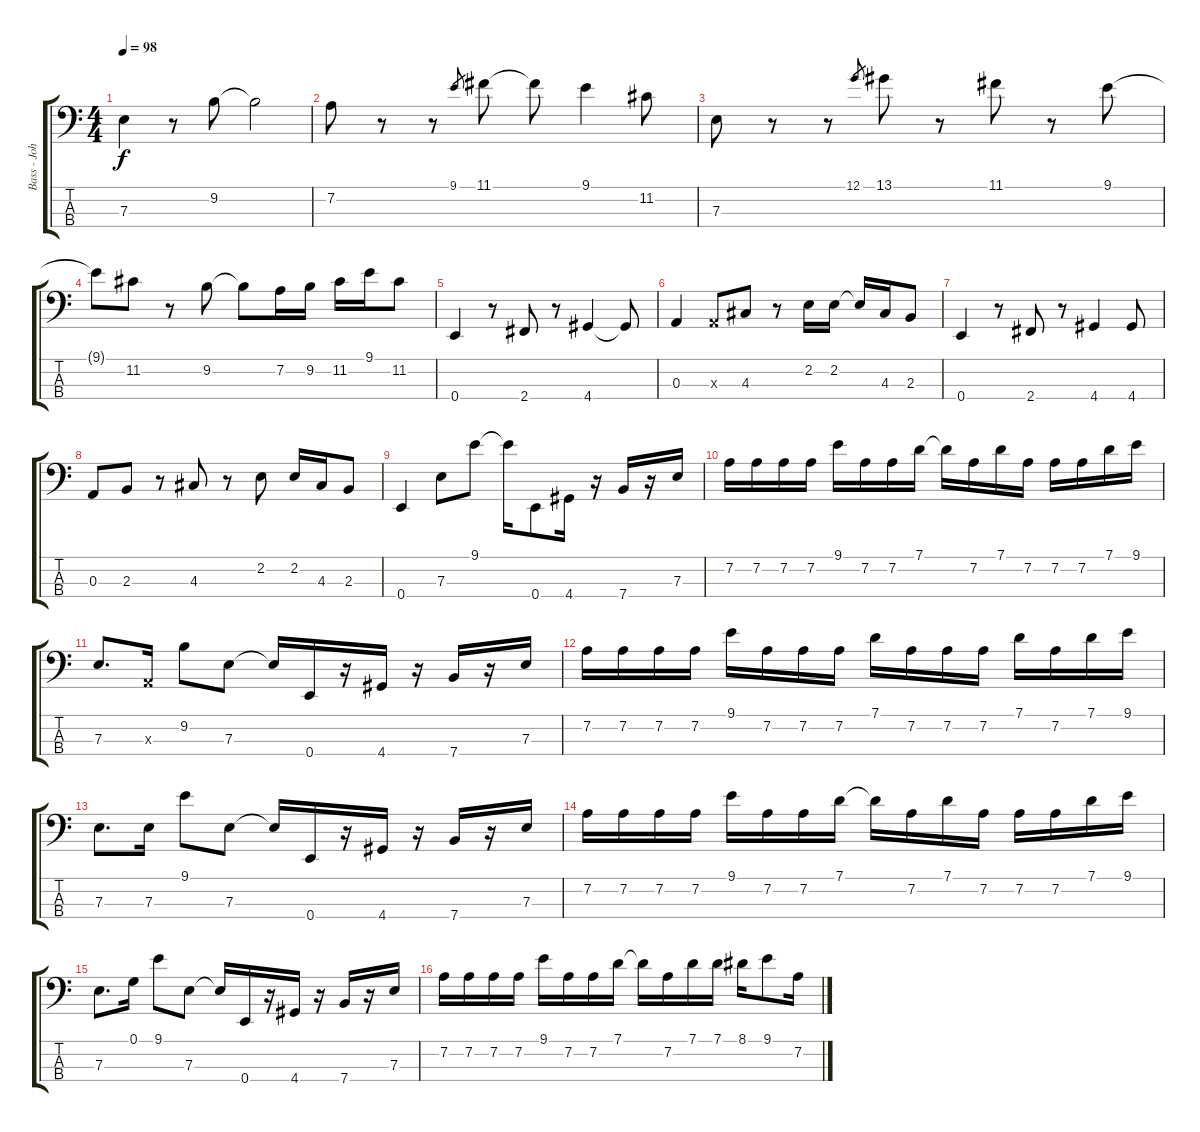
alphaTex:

\track ("Bass - John Paul Jones" "Bass - Joh") {instrument electricbassfinger}
\staff {score tabs}
\tuning (G2 D2 A1 E1) {hide}
\ts (4 4)
\tempo 98
\clef f4
\ks c
7.3.4{dy f} r.8 9.2.8 9.2{t}.2 |
7.2.8 r.8 r.8 9.1.8{gr} 11.1.8 11.1{t}.8 9.1.4 11.2.8 |
7.3.8 r.8 r.8 12.1.8{gr} 13.1.8 r.8 11.1.8 r.8 9.1.8 |
9.1{t}.8 11.2.8 r.8 9.2.8 9.2{t}.8 7.2.16 9.2.16 11.2.16 9.1.16 11.2.8 |
0.4.4 r.8 2.4.8 r.8 4.4.4 4.4{t}.8 |
0.3.4 0.3{x}.8 4.3.8 r.8 2.2.16 2.2.16 2.2{t}.16 4.3.16 2.3.8 |
0.4.4 r.8 2.4.8 r.8 4.4.4 4.4.8 |
0.3.8 2.3.8 r.8 4.3.8 r.8 2.2.8 2.2.16 4.3.16 2.3.8 |
0.4.4 7.3.8 9.1.8 9.1{t}.16 0.4.8 4.4.16 r.16 7.4.16 r.16 7.3.16 |
7.2.16 7.2.16 7.2.16 7.2.16 9.1.16 7.2.16 7.2.16 7.1.16 7.1{t}.16 7.2.16 7.1.16 7.2.16 7.2.16 7.2.16 7.1.16 9.1.16 |
7.3.8{d} 0.3{x}.16 9.2.8 7.3.8 7.3{t}.16 0.4.16 r.16 4.4.16 r.16 7.4.16 r.16 7.3.16 |
7.2.16 7.2.16 7.2.16 7.2.16 9.1.16 7.2.16 7.2.16 7.2.16 7.1.16 7.2.16 7.2.16 7.2.16 7.1.16 7.2.16 7.1.16 9.1.16 |
7.3.8{d} 7.3.16 9.1.8 7.3.8 7.3{t}.16 0.4.16 r.16 4.4.16 r.16 7.4.16 r.16 7.3.16 |
7.2.16 7.2.16 7.2.16 7.2.16 9.1.16 7.2.16 7.2.16 7.1.16 7.1{t}.16 7.2.16 7.1.16 7.2.16 7.2.16 7.2.16 7.1.16 9.1.16 |
7.3.8{d} 0.1.16 9.1.8 7.3.8 7.3{t}.16 0.4.16 r.16 4.4.16 r.16 7.4.16 r.16 7.3.16 |
7.2.16 7.2.16 7.2.16 7.2.16 9.1.16 7.2.16 7.2.16 7.1.16 7.1{t}.16 7.2.16 7.1.16 7.1.16 8.1.16 9.1.8 7.2.16
